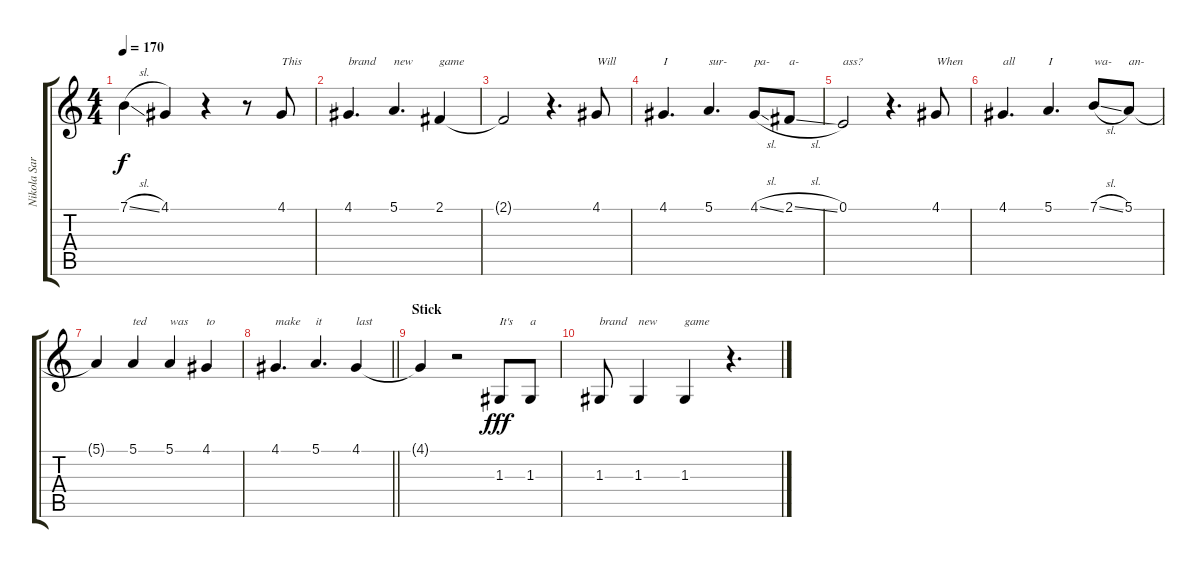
\track ("Nikola Sarcevic - Backing Vocal" "Nikola Sar") {instrument altosax}
\staff {score tabs}
\tuning (E4 B3 G3 D3 A2 E2) {hide}
\ts (4 4)
\tempo 170
\clef g2
\ks c
7.1{sl t}.4{dy f} 4.1.4 r.4 r.8 4.1.8{txt "This"} |
4.1.4{d txt "brand"} 5.1.4{d txt "new"} 2.1.4{txt "game"} |
2.1{t}.2 r.4{d} 4.1.8{txt "Will"} |
4.1.4{d txt "I"} 5.1.4{d txt "sur-"} 4.1{sl}.8{txt "pa-"} 2.1{sl}.8{txt "a-"} |
0.1.2{txt "ass?"} r.4{d} 4.1.8{txt "When"} |
4.1.4{d txt "all"} 5.1.4{d txt "I"} 7.1{sl}.8{txt "wa-"} 5.1.8{txt "an-"} |
5.1{t}.4 5.1.4{txt "ted"} 5.1.4{txt "was"} 4.1.4{txt "to"} |
\barLineRight lightlight
4.1.4{d txt "make"} 5.1.4{d txt "it"} 4.1.4{txt "last"} |
\section ("" "Stick")
4.1{t}.4 r.2 1.3.8{txt "It's" dy fff} 1.3.8{txt "a"} |
1.3.8{txt "brand"} 1.3.4{txt "new"} 1.3.4{txt "game"} r.4{d}
